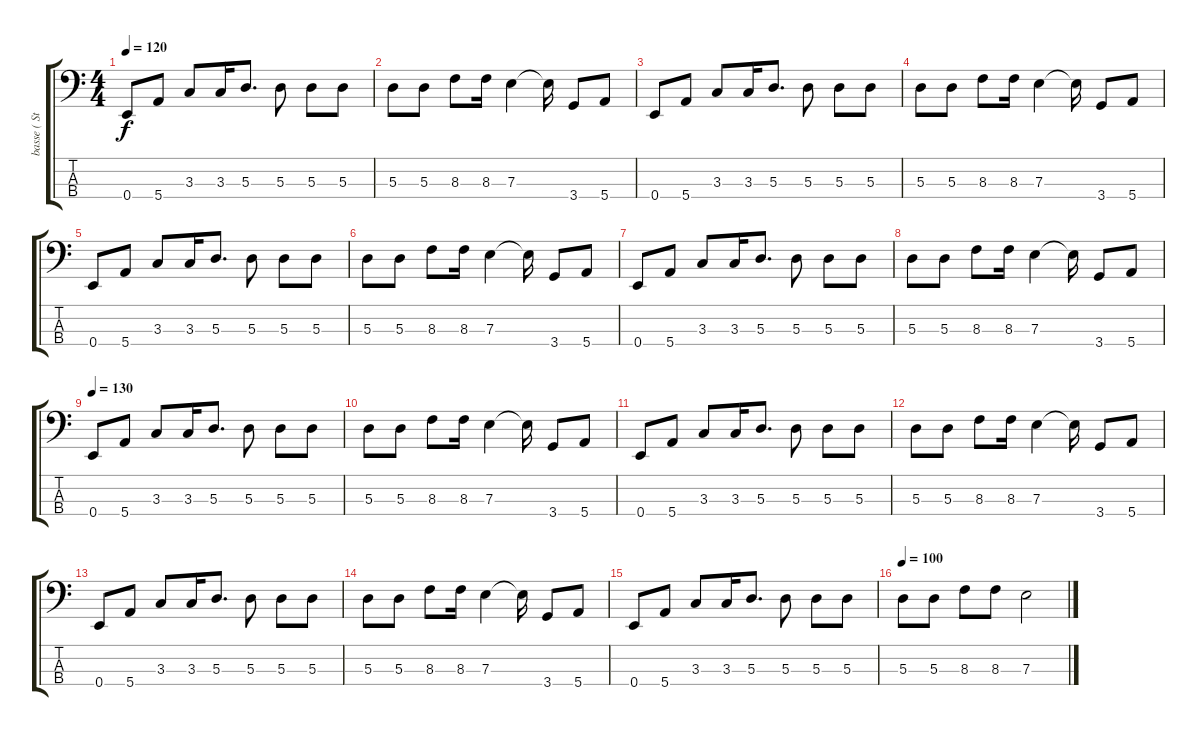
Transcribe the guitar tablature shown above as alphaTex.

\track ("basse ( Steve Hansgen )" "basse ( St") {instrument electricbasspick}
\staff {score tabs}
\tuning (G2 D2 A1 E1) {hide}
\ts (4 4)
\tempo 120
\clef f4
\ks c
0.4.8{dy f} 5.4.8 3.3.8 3.3.16 5.3.8{d} 5.3.8 5.3.8 5.3.8 |
5.3.8 5.3.8 8.3.8 8.3.16 7.3.4 7.3{t}.16 3.4.8 5.4.8 |
0.4.8 5.4.8 3.3.8 3.3.16 5.3.8{d} 5.3.8 5.3.8 5.3.8 |
5.3.8 5.3.8 8.3.8 8.3.16 7.3.4 7.3{t}.16 3.4.8 5.4.8 |
0.4.8 5.4.8 3.3.8 3.3.16 5.3.8{d} 5.3.8 5.3.8 5.3.8 |
5.3.8 5.3.8 8.3.8 8.3.16 7.3.4 7.3{t}.16 3.4.8 5.4.8 |
0.4.8 5.4.8 3.3.8 3.3.16 5.3.8{d} 5.3.8 5.3.8 5.3.8 |
5.3.8 5.3.8 8.3.8 8.3.16 7.3.4 7.3{t}.16 3.4.8 5.4.8 |
\tempo 130
0.4.8 5.4.8 3.3.8 3.3.16 5.3.8{d} 5.3.8 5.3.8 5.3.8 |
5.3.8 5.3.8 8.3.8 8.3.16 7.3.4 7.3{t}.16 3.4.8 5.4.8 |
0.4.8 5.4.8 3.3.8 3.3.16 5.3.8{d} 5.3.8 5.3.8 5.3.8 |
5.3.8 5.3.8 8.3.8 8.3.16 7.3.4 7.3{t}.16 3.4.8 5.4.8 |
0.4.8 5.4.8 3.3.8 3.3.16 5.3.8{d} 5.3.8 5.3.8 5.3.8 |
5.3.8 5.3.8 8.3.8 8.3.16 7.3.4 7.3{t}.16 3.4.8 5.4.8 |
0.4.8 5.4.8 3.3.8 3.3.16 5.3.8{d} 5.3.8 5.3.8 5.3.8 |
\tempo 100
5.3.8 5.3.8 8.3.8 8.3.8 7.3.2
